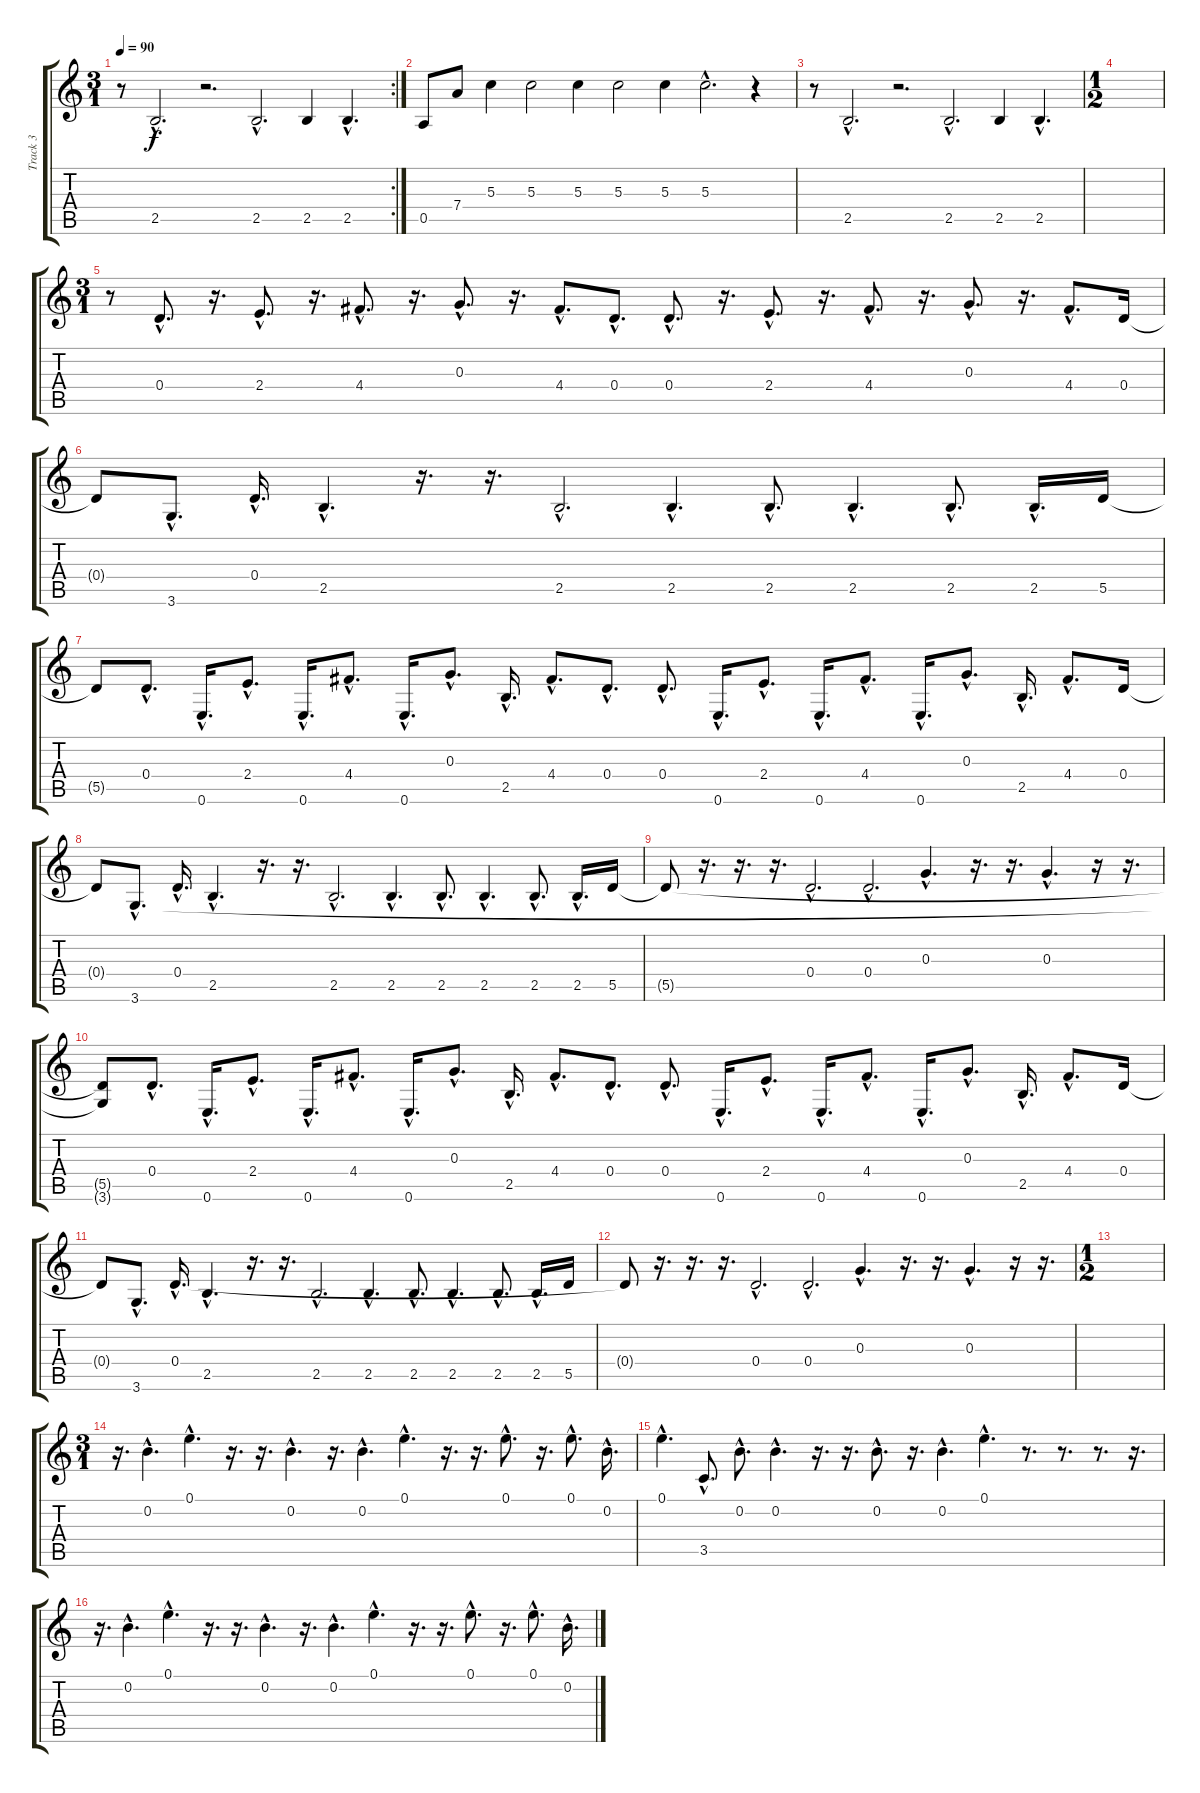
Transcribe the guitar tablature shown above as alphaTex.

\track ("Track 3" "Track 3") {instrument acousticguitarnylon}
\staff {score tabs}
\tuning (E4 B3 G3 D3 A2 E2) {hide}
\rc 2
\ts (3 1)
\tempo 90
\clef g2
\ks c
r.8{dy f instrument acousticguitarnylon} 2.5{hac}.2{d} r.2{d} 2.5{hac}.2{d} 2.5.4 2.5{hac}.4{d} |
0.5.8 7.4.8 5.3.4 5.3.2 5.3.4 5.3.2 5.3.4 5.3{hac}.2{d} r.4 |
r.8 2.5{hac}.2{d} r.2{d} 2.5{hac}.2{d} 2.5.4 2.5{hac}.4{d} |
\ts (1 2)
|
\ts (3 1)
r.8 0.4{hac}.8{d} r.16{d} 2.4{hac}.8{d} r.16{d} 4.4{hac}.8{d} r.16{d} 0.3{hac}.8{d} r.16{d} 4.4{hac}.8{d} 0.4{hac}.8{d} 0.4{hac}.8{d} r.16{d} 2.4{hac}.8{d} r.16{d} 4.4{hac}.8{d} r.16{d} 0.3{hac}.8{d} r.16{d} 4.4{hac}.8{d} 0.4.16 |
0.4{t}.8 3.6{hac}.8{d} 0.4{hac}.16{d} 2.5{hac}.4{d} r.16{d} r.16{d} 2.5{hac}.2{d} 2.5{hac}.4{d} 2.5{hac}.8{d} 2.5{hac}.4{d} 2.5{hac}.8{d} 2.5{hac}.16{d} 5.5.16 |
5.5{t}.8 0.4{hac}.8{d} 0.6{hac}.16{d} 2.4{hac}.8{d} 0.6{hac}.16{d} 4.4{hac}.8{d} 0.6{hac}.16{d} 0.3{hac}.8{d} 2.5{hac}.16{d} 4.4{hac}.8{d} 0.4{hac}.8{d} 0.4{hac}.8{d} 0.6{hac}.16{d} 2.4{hac}.8{d} 0.6{hac}.16{d} 4.4{hac}.8{d} 0.6{hac}.16{d} 0.3{hac}.8{d} 2.5{hac}.16{d} 4.4{hac}.8{d} 0.4.16 |
0.4{t}.8 3.6{hac}.8{d} 0.4{hac}.16{d} 2.5{hac}.4{d} r.16{d} r.16{d} 2.5{hac}.2{d} 2.5{hac}.4{d} 2.5{hac}.8{d} 2.5{hac}.4{d} 2.5{hac}.8{d} 2.5{hac}.16{d} 5.5.16 |
5.5{t}.8 r.16{d} r.16{d} r.16{d} 0.4{hac}.2{d} 0.4{hac}.2{d} 0.3{hac}.4{d} r.16{d} r.16{d} 0.3{hac}.4{d} r.16 r.16{d} |
(5.5{t} 3.6{t}).8 0.4{hac}.8{d} 0.6{hac}.16{d} 2.4{hac}.8{d} 0.6{hac}.16{d} 4.4{hac}.8{d} 0.6{hac}.16{d} 0.3{hac}.8{d} 2.5{hac}.16{d} 4.4{hac}.8{d} 0.4{hac}.8{d} 0.4{hac}.8{d} 0.6{hac}.16{d} 2.4{hac}.8{d} 0.6{hac}.16{d} 4.4{hac}.8{d} 0.6{hac}.16{d} 0.3{hac}.8{d} 2.5{hac}.16{d} 4.4{hac}.8{d} 0.4.16 |
0.4{t}.8 3.6{hac}.8{d} 0.4{hac}.16{d} 2.5{hac}.4{d} r.16{d} r.16{d} 2.5{hac}.2{d} 2.5{hac}.4{d} 2.5{hac}.8{d} 2.5{hac}.4{d} 2.5{hac}.8{d} 2.5{hac}.16{d} 5.5.16 |
0.4{t}.8 r.16{d} r.16{d} r.16{d} 0.4{hac}.2{d} 0.4{hac}.2{d} 0.3{hac}.4{d} r.16{d} r.16{d} 0.3{hac}.4{d} r.16 r.16{d} |
\ts (1 2)
|
\ts (3 1)
r.16{d} 0.2{hac}.4{d} 0.1{hac}.4{d} r.16{d} r.16{d} 0.2{hac}.4{d} r.16{d} 0.2{hac}.4{d} 0.1{hac}.4{d} r.16{d} r.16{d} 0.1{hac}.8{d} r.16{d} 0.1{hac}.8{d} 0.2{hac}.16{d} |
0.1{hac}.4{d} 3.5{hac}.8{d} 0.2{hac}.8{d} 0.2{hac}.4{d} r.16{d} r.16{d} 0.2{hac}.8{d} r.16{d} 0.2{hac}.4{d} 0.1{hac}.4{d} r.8{d} r.8{d} r.8{d} r.16{d} |
r.16{d} 0.2{hac}.4{d} 0.1{hac}.4{d} r.16{d} r.16{d} 0.2{hac}.4{d} r.16{d} 0.2{hac}.4{d} 0.1{hac}.4{d} r.16{d} r.16{d} 0.1{hac}.8{d} r.16{d} 0.1{hac}.8{d} 0.2{hac}.16{d}
